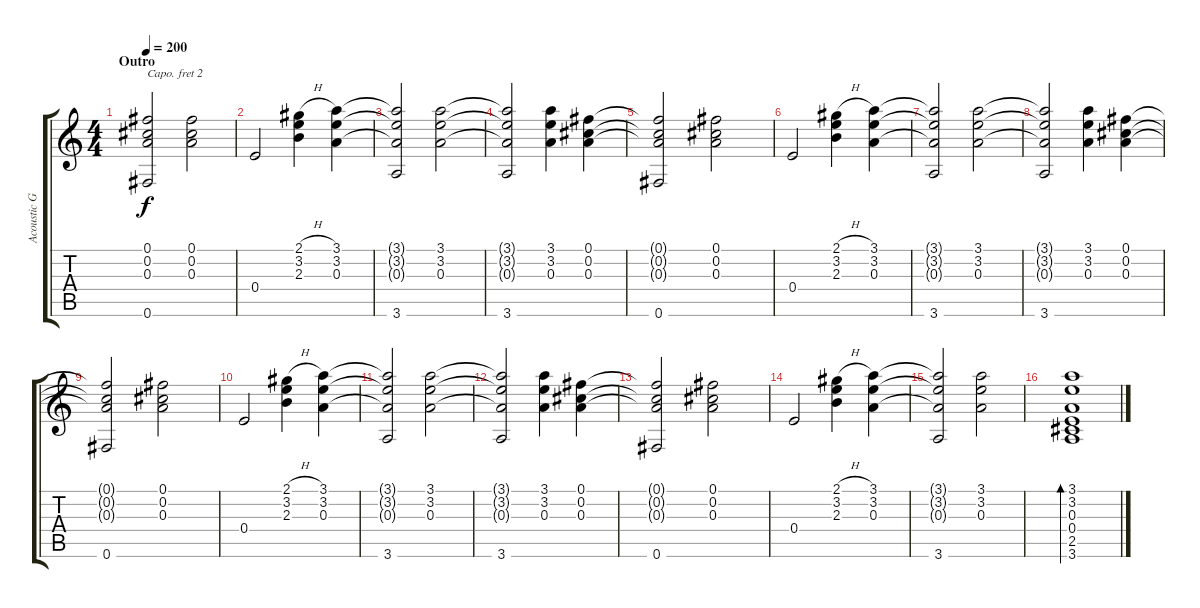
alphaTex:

\track ("Acoustic Guitar" "Acoustic G") {instrument acousticguitarsteel}
\staff {score tabs}
\capo 2
\tuning (E4 B3 G3 D3 A2 E2) {hide}
\ts (4 4)
\section ("" "Outro")
\tempo 200
\clef g2
\ks c
(0.1{t} 0.2{t} 0.3{t} 0.6).2{dy f} (0.1 0.2 0.3).2 |
0.4.2 (2.1{h} 3.2 2.3).4 (3.1 3.2 0.3).4 |
(3.1{t} 3.2{t} 0.3{t} 3.6).2 (3.1 3.2 0.3).2 |
(3.1{t} 3.2{t} 0.3{t} 3.6).2 (3.1 3.2 0.3).4 (0.1 0.2 0.3).4 |
(0.1{t} 0.2{t} 0.3{t} 0.6).2 (0.1 0.2 0.3).2 |
0.4.2 (2.1{h} 3.2 2.3).4 (3.1 3.2 0.3).4 |
(3.1{t} 3.2{t} 0.3{t} 3.6).2 (3.1 3.2 0.3).2 |
(3.1{t} 3.2{t} 0.3{t} 3.6).2 (3.1 3.2 0.3).4 (0.1 0.2 0.3).4 |
(0.1{t} 0.2{t} 0.3{t} 0.6).2 (0.1 0.2 0.3).2 |
0.4.2 (2.1{h} 3.2 2.3).4 (3.1 3.2 0.3).4 |
(3.1{t} 3.2{t} 0.3{t} 3.6).2 (3.1 3.2 0.3).2 |
(3.1{t} 3.2{t} 0.3{t} 3.6).2 (3.1 3.2 0.3).4 (0.1 0.2 0.3).4 |
(0.1{t} 0.2{t} 0.3{t} 0.6).2 (0.1 0.2 0.3).2 |
0.4.2 (2.1{h} 3.2 2.3).4 (3.1 3.2 0.3).4 |
(3.1{t} 3.2{t} 0.3{t} 3.6).2 (3.1 3.2 0.3).2 |
(3.1 3.2 0.3 0.4 2.5 3.6).1{bd 480}
